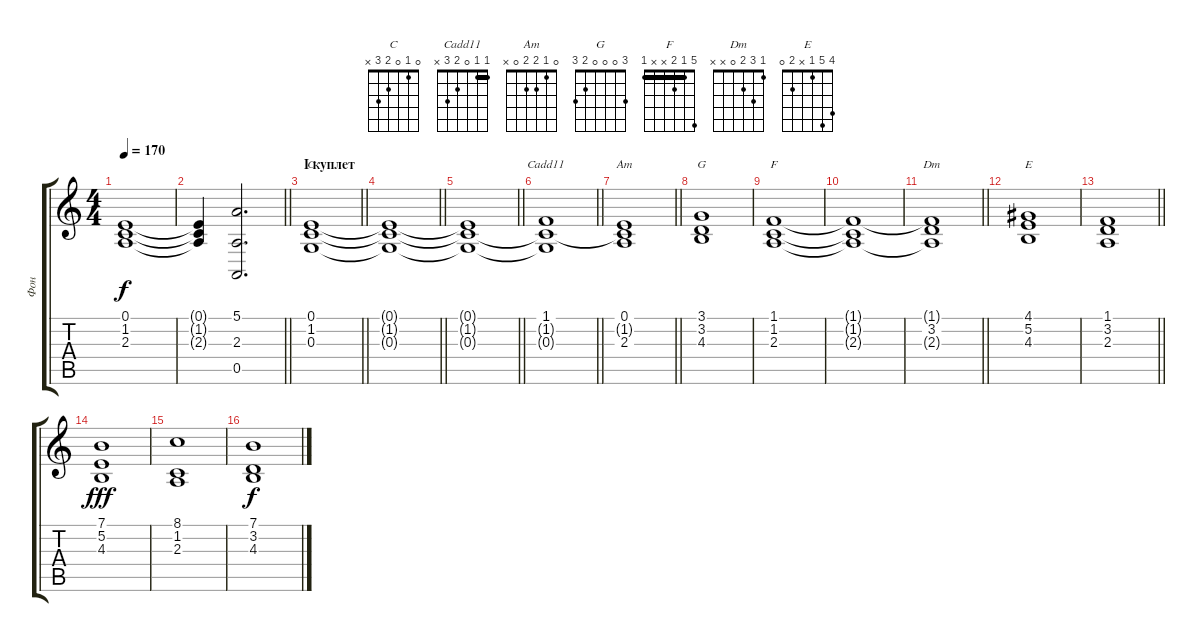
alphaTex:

\track ("Фон" "Фон") {instrument pad2warm}
\staff {score tabs}
\tuning (E4 B3 G3 D3 A2 E2) {hide}
\chord ("C" 0 1 0 2 3 x)
\chord ("Cadd11" 1 1 0 2 3 x) {barre 1}
\chord ("Am" 0 1 2 2 0 x)
\chord ("G" 3 0 0 0 2 3)
\chord ("F" 5 1 2 x x 1) {barre 1}
\chord ("Dm" 1 3 2 0 x x)
\chord ("E" 4 5 1 x 2 0)
\ts (4 4)
\tempo 170
\clef g2
\ks c
(0.1{t} 1.2{t} 2.3{t}).1{dy f} |
\barLineRight lightlight
(0.1{t} 1.2{t} 2.3{t}).4 (5.1 2.3 0.5).2{d volume 9 instrument reversecymbal} |
\section ("" "I куплет")
\barLineRight lightlight
(0.1 1.2 0.3).1{ch "C" volume 6 instrument pad2warm} |
\barLineRight lightlight
(0.1{t} 1.2{t} 0.3{t}).1 |
\barLineRight lightlight
(0.1{t} 1.2{t} 0.3{t}).1 |
\barLineRight lightlight
(1.1 1.2{t} 0.3{t}).1{ch "Cadd11"} |
\barLineRight lightlight
(0.1 1.2{t} 2.3).1{ch "Am"} |
(3.1 3.2 4.3).1{ch "G"} |
(1.1 1.2 2.3).1{ch "F"} |
(1.1{t} 1.2{t} 2.3{t}).1 |
\barLineRight lightlight
(1.1{t} 3.2 2.3{t}).1{ch "Dm"} |
(4.1 5.2 4.3).1{ch "E"} |
\barLineRight lightlight
(1.1 3.2 2.3).1 |
(7.1 5.2 4.3).1{dy fff} |
(8.1 1.2 2.3).1 |
(7.1 3.2 4.3).1{dy f}
